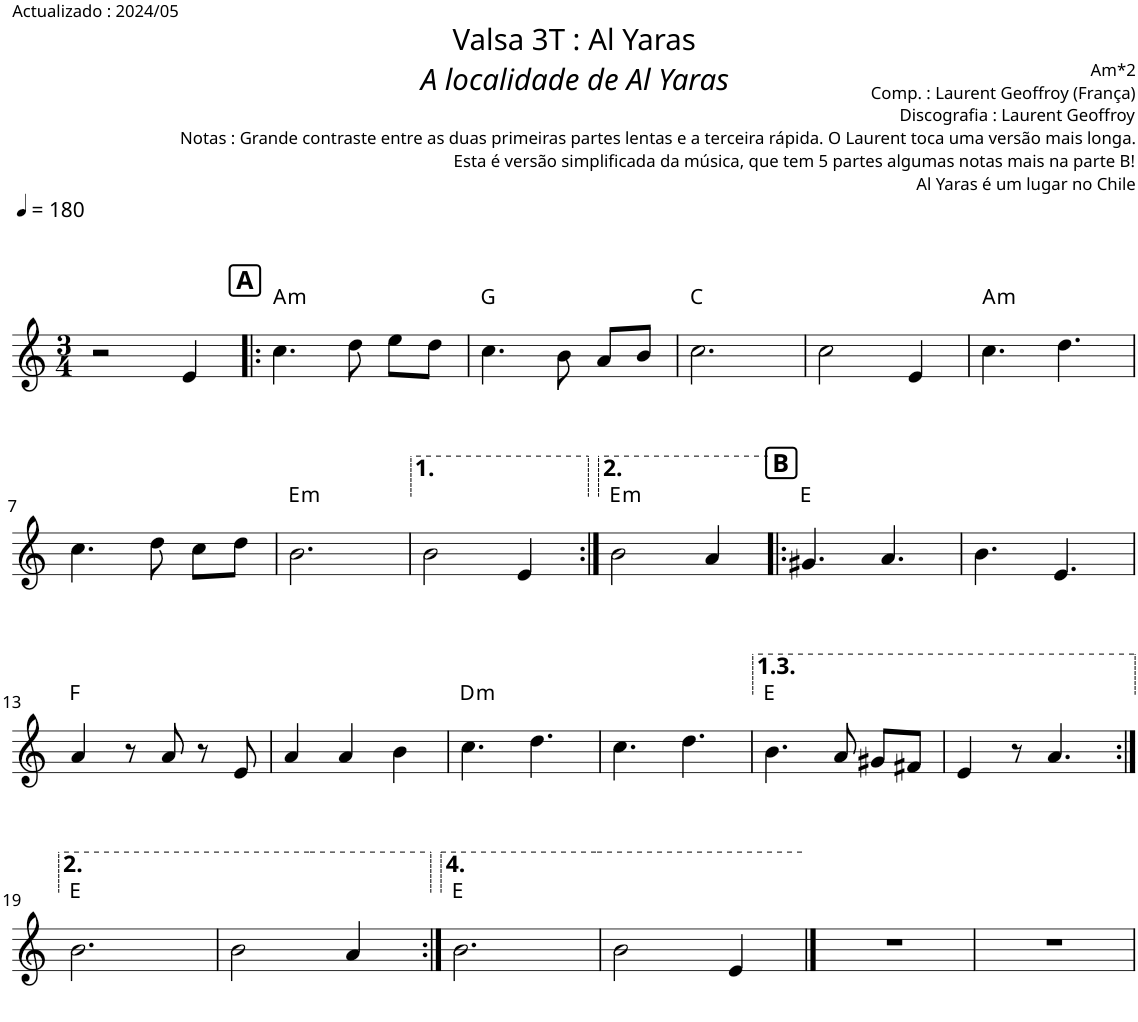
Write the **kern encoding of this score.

**kern	**harte
*part1	*part1
*staff1	*
*I"Piano	*
*I'Pno.	*
*clefG2	*
*k[]	*
*M3/4	*
*MM180	*
=1	=1
2r	.
4e/	.
!!LO:REH:place=s1:a:B:cj:fs=12:t=A
=2!|:	=2!|:
!	!LO:H:kt=m
4.cc\	A:min
8dd\	.
8ee\L	.
8dd\J	.
=3	=3
4.cc\	G:maj
8b\	.
8a/L	.
8b/J	.
=4	=4
2.cc\	C:maj
=5	=5
2cc\	.
4e/	.
=6	=6
!	!LO:H:kt=m
4.cc\	A:min
4.dd\	.
!!LO:LB:g=z
=7	=7
4.cc\	.
8dd\	.
8cc\L	.
8dd\J	.
=8	=8
!	!LO:H:kt=m
2.b\	E:min
=9	=9
2b\	.
4e/	.
=10:|!	=10:|!
!	!LO:H:kt=m
2b\	E:min
4a/	.
!!LO:REH:place=s1:a:B:cj:fs=12:t=B
=11!|:	=11!|:
4.g#X/	E:maj
4.a/	.
=12	=12
4.b\	.
4.e/	.
!!LO:LB:g=z
=13	=13
4a/	F:maj
8r	.
8a/	.
8r	.
8e/	.
=14	=14
4a/	.
4a/	.
4b\	.
=15	=15
!	!LO:H:kt=m
4.cc\	D:min
4.dd\	.
=16	=16
4.cc\	.
4.dd\	.
=17	=17
4.b\	E:maj
8a/	.
8g#X/L	.
8f#X/J	.
=18	=18
4e/	.
8r	.
4.a/	.
!!LO:LB:g=z
=19:|!	=19:|!
2.b\	E:maj
=20	=20
2b\	.
4a/	.
=21:|!	=21:|!
2.b\	E:maj
=22	=22
2b\	.
4e/	.
==23	==23
2.r	.
=24	=24
2.r	.
=	=
*-	*-
